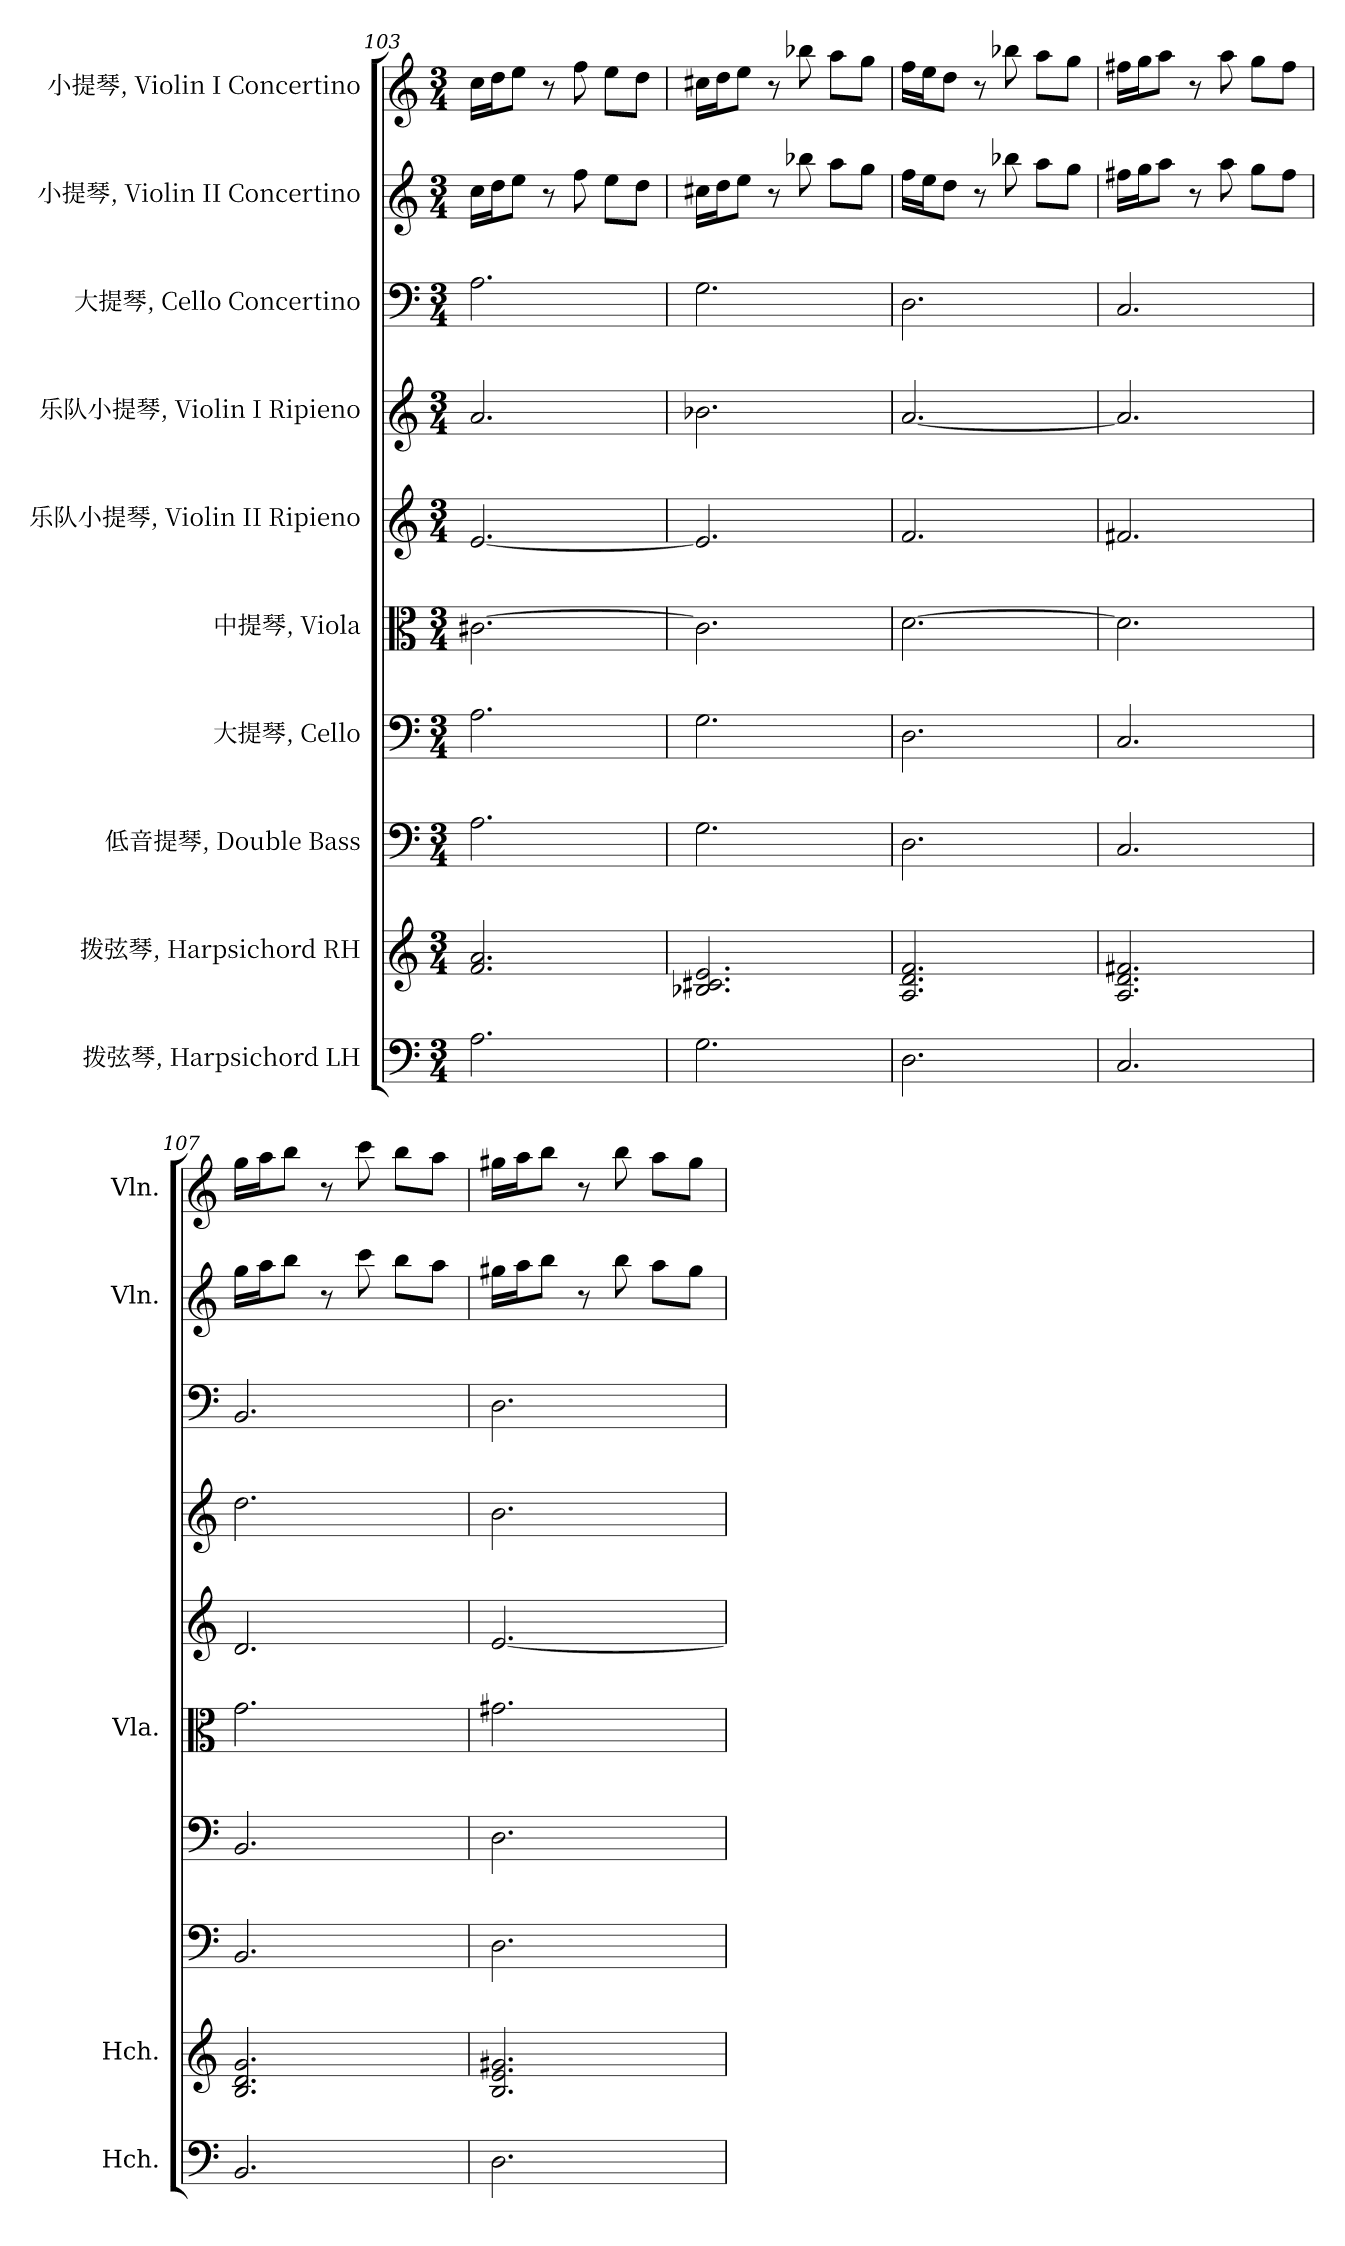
**kern	**kern	**kern	**kern	**kern	**kern	**kern	**kern	**kern	**kern
*part10	*part9	*part8	*part7	*part6	*part5	*part4	*part3	*part2	*part1
*staff10	*staff9	*staff8	*staff7	*staff6	*staff5	*staff4	*staff3	*staff2	*staff1
*I"拨弦琴, Harpsichord LH	*I"拨弦琴, Harpsichord RH	*I"低音提琴, Double Bass	*I"大提琴, Cello	*I"中提琴, Viola	*I"乐队小提琴, Violin II Ripieno	*I"乐队小提琴, Violin I Ripieno	*I"大提琴, Cello Concertino	*I"小提琴, Violin II Concertino	*I"小提琴, Violin I Concertino
*I'Hch.	*I'Hch.	*	*	*I'Vla.	*	*	*	*I'Vln.	*I'Vln.
*clefF4	*clefG2	*clefF4	*clefF4	*clefC3	*clefG2	*clefG2	*clefF4	*clefG2	*clefG2
*	*	*ITrd7c12	*	*	*	*	*	*	*
*k[]	*k[]	*k[]	*k[]	*k[]	*k[]	*k[]	*k[]	*k[]	*k[]
*M3/4	*M3/4	*M3/4	*M3/4	*M3/4	*M3/4	*M3/4	*M3/4	*M3/4	*M3/4
=103	=103	=103	=103	=103	=103	=103	=103	=103	=103
2.A\	2.f/ 2.a/	2.AA\	2.A\	[2.c#X\	[2.e/	2.a/	2.A\	16cc\LL	16cc\LL
.	.	.	.	.	.	.	.	16dd\J	16dd\J
.	.	.	.	.	.	.	.	8ee\J	8ee\J
.	.	.	.	.	.	.	.	8r	8r
.	.	.	.	.	.	.	.	8ff\	8ff\
.	.	.	.	.	.	.	.	8ee\L	8ee\L
.	.	.	.	.	.	.	.	8dd\J	8dd\J
=104	=104	=104	=104	=104	=104	=104	=104	=104	=104
2.G\	2.B-X/ 2.c#X/ 2.e/	2.GG\	2.G\	2.c#\]	2.e/]	2.b-X\	2.G\	16cc#X\LL	16cc#X\LL
.	.	.	.	.	.	.	.	16dd\J	16dd\J
.	.	.	.	.	.	.	.	8ee\J	8ee\J
.	.	.	.	.	.	.	.	8r	8r
.	.	.	.	.	.	.	.	8bb-X\	8bb-X\
.	.	.	.	.	.	.	.	8aa\L	8aa\L
.	.	.	.	.	.	.	.	8gg\J	8gg\J
!!LO:PB:g=z
=105	=105	=105	=105	=105	=105	=105	=105	=105	=105
2.D\	2.A/ 2.d/ 2.f/	2.DD\	2.D\	[2.d\	2.f/	[2.a/	2.D\	16ff\LL	16ff\LL
.	.	.	.	.	.	.	.	16ee\J	16ee\J
.	.	.	.	.	.	.	.	8dd\J	8dd\J
.	.	.	.	.	.	.	.	8r	8r
.	.	.	.	.	.	.	.	8bb-X\	8bb-X\
.	.	.	.	.	.	.	.	8aa\L	8aa\L
.	.	.	.	.	.	.	.	8gg\J	8gg\J
=106	=106	=106	=106	=106	=106	=106	=106	=106	=106
2.C/	2.A/ 2.d/ 2.f#X/	2.CC/	2.C/	2.d\]	2.f#X/	2.a/]	2.C/	16ff#X\LL	16ff#X\LL
.	.	.	.	.	.	.	.	16gg\J	16gg\J
.	.	.	.	.	.	.	.	8aa\J	8aa\J
.	.	.	.	.	.	.	.	8r	8r
.	.	.	.	.	.	.	.	8aa\	8aa\
.	.	.	.	.	.	.	.	8gg\L	8gg\L
.	.	.	.	.	.	.	.	8ff#\J	8ff#\J
=107	=107	=107	=107	=107	=107	=107	=107	=107	=107
2.BB/	2.B/ 2.d/ 2.g/	2.BBB/	2.BB/	2.g\	2.d/	2.dd\	2.BB/	16gg\LL	16gg\LL
.	.	.	.	.	.	.	.	16aa\J	16aa\J
.	.	.	.	.	.	.	.	8bb\J	8bb\J
.	.	.	.	.	.	.	.	8r	8r
.	.	.	.	.	.	.	.	8ccc\	8ccc\
.	.	.	.	.	.	.	.	8bb\L	8bb\L
.	.	.	.	.	.	.	.	8aa\J	8aa\J
=108	=108	=108	=108	=108	=108	=108	=108	=108	=108
2.D\	2.B/ 2.e/ 2.g#X/	2.DD\	2.D\	2.g#X\	[2.e/	2.b\	2.D\	16gg#X\LL	16gg#X\LL
.	.	.	.	.	.	.	.	16aa\J	16aa\J
.	.	.	.	.	.	.	.	8bb\J	8bb\J
.	.	.	.	.	.	.	.	8r	8r
.	.	.	.	.	.	.	.	8bb\	8bb\
.	.	.	.	.	.	.	.	8aa\L	8aa\L
.	.	.	.	.	.	.	.	8gg#\J	8gg#\J
=	=	=	=	=	=	=	=	=	=
*-	*-	*-	*-	*-	*-	*-	*-	*-	*-
